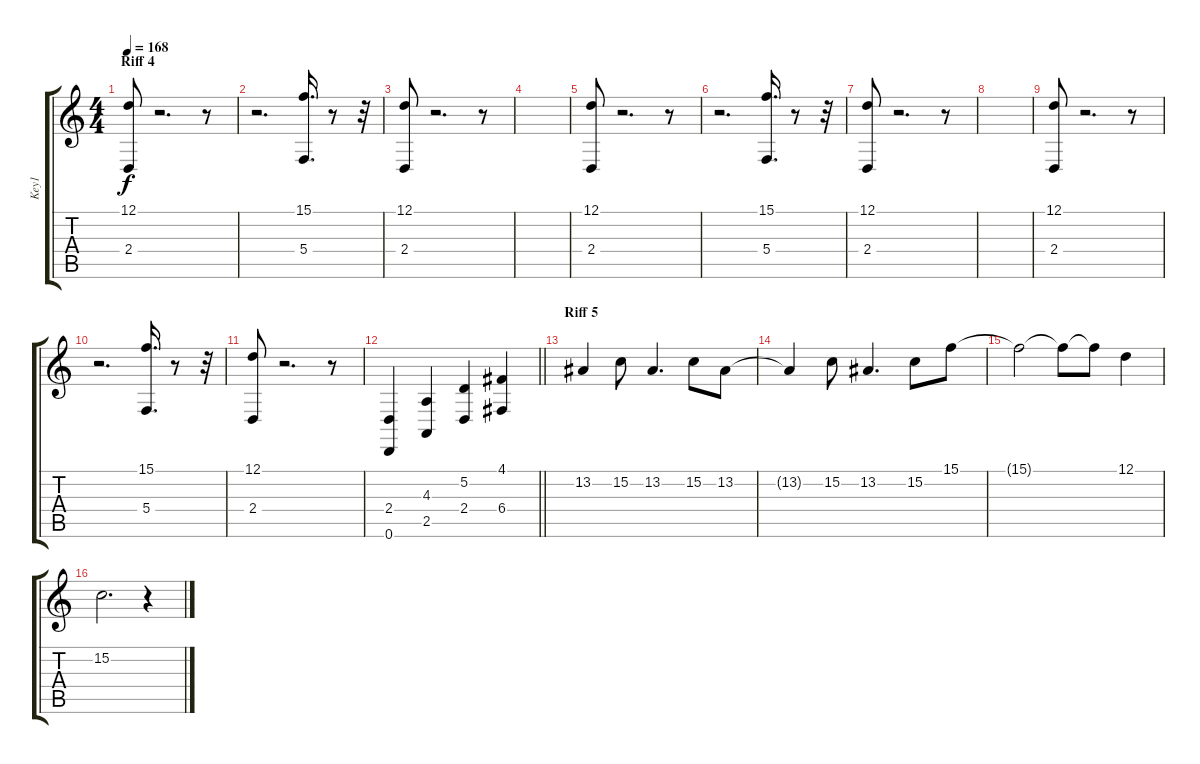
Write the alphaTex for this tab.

\track ("Key1" "Key1") {instrument stringensemble1}
\staff {score tabs}
\tuning (D4 A3 F3 C3 G2 D2) {hide}
\ts (4 4)
\section ("" "Riff 4")
\tempo 168
\clef g2
\ks c
(12.1 2.4).8{dy f} r.2{d} r.8 |
r.2{d} (15.1 5.4).16{d} r.8 r.32 |
(12.1 2.4).8 r.2{d} r.8 |
|
(12.1 2.4).8 r.2{d} r.8 |
r.2{d} (15.1 5.4).16{d} r.8 r.32 |
(12.1 2.4).8 r.2{d} r.8 |
|
(12.1 2.4).8 r.2{d} r.8 |
r.2{d} (15.1 5.4).16{d} r.8 r.32 |
(12.1 2.4).8 r.2{d} r.8 |
\barLineRight lightlight
(2.4 0.6).4 (4.3 2.5).4 (5.2 2.4).4 (4.1 6.4).4 |
\section ("" "Riff 5")
13.2.4 15.2.8 13.2.4{d} 15.2.8 13.2.8 |
13.2{t}.4 15.2.8 13.2.4{d} 15.2.8 15.1.8 |
15.1{t}.2 15.1{t}.8 15.1{t}.8 12.1.4 |
15.2.2{d} r.4
